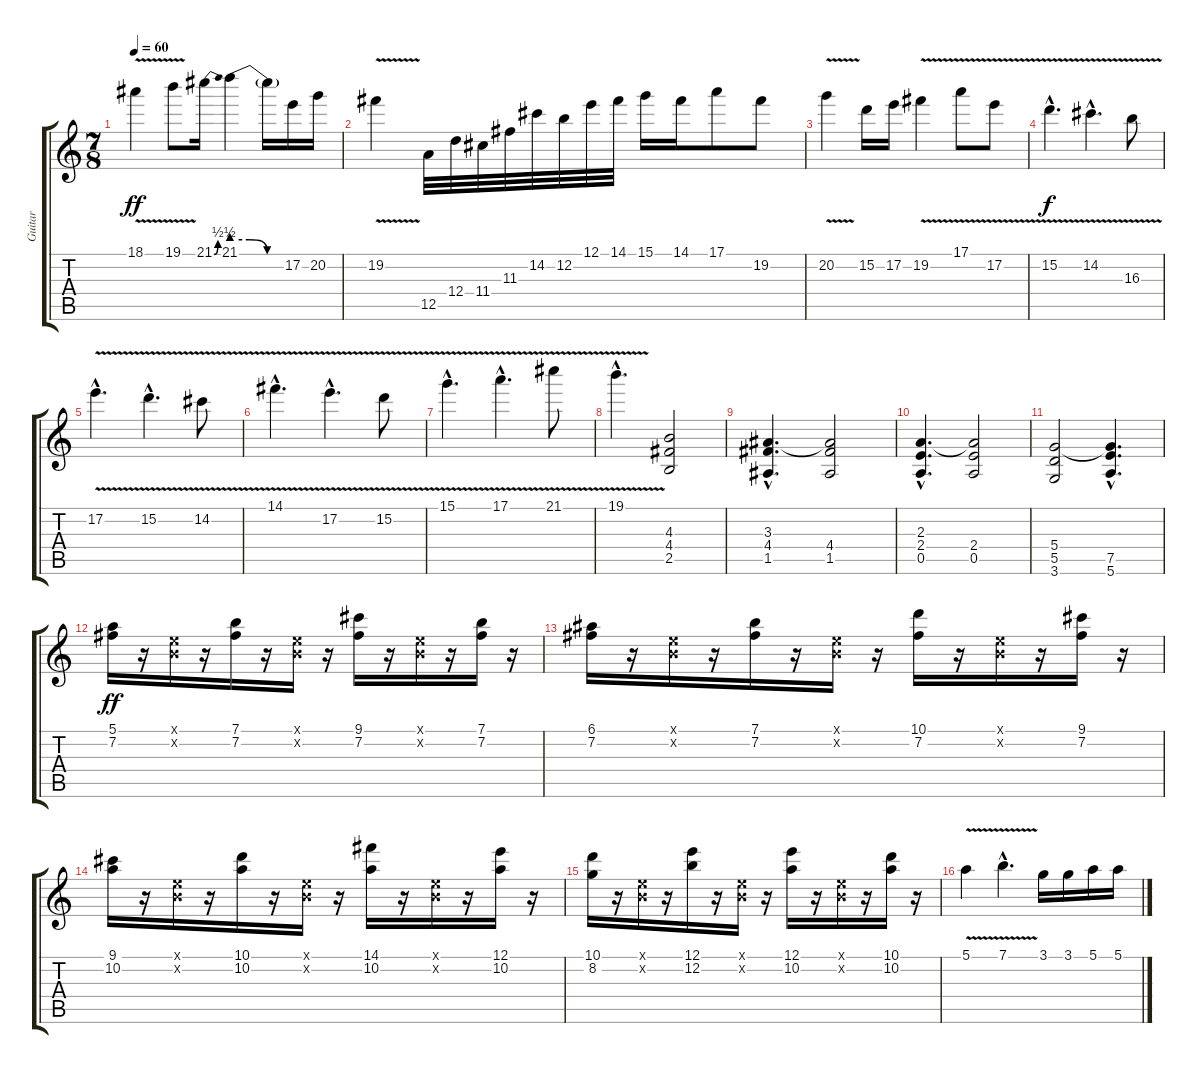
\track ("Guitar" "Guitar") {instrument overdrivenguitar}
\staff {score tabs}
\tuning (E4 B3 G3 D3 A2 E2) {hide}
\ts (7 8)
\tempo 60
\clef g2
\ks c
18.1{v}.4{dy ff} 19.1{v}.8 21.1{be (bend 0 0 60 2)}.16 21.1{be (custom 0 2 20 2 40 0 60 0)}.4 21.1{t}.16 17.2.16 20.2.16 |
19.2{v}.4 12.5.32 12.4.32 11.4.32 11.3.32 14.2.32 12.2.32 12.1.32 14.1.32 15.1.16 14.1.16 17.1.8 19.2.8 |
20.2{v}.4 15.2.16 17.2.16 19.2{v}.4 17.1{v}.8 17.2{v}.8 |
15.2{v hac}.4{d dy f} 14.2{v hac}.4{d} 16.3{v}.8 |
17.2{v hac}.4{d} 15.2{v hac}.4{d} 14.2{v}.8 |
14.1{v hac}.4{d} 17.2{v hac}.4{d} 15.2{v}.8 |
15.1{v hac}.4{d} 17.1{v hac}.4{d} 21.1{v}.8 |
19.1{v hac}.4{d} (4.3 4.4 2.5).2{volume 13} |
(3.3{hac} 4.4{hac} 1.5{hac}).4{d} (3.3{t} 4.4 1.5).2 |
(2.3{hac} 2.4{hac} 0.5{hac}).4{d} (2.3{t} 2.4 0.5).2 |
(5.4 5.5 3.6).2 (5.4{hac t} 7.5{hac} 5.6{hac}).4{d} |
(5.1 7.2).16{dy ff volume 14} r.16 (0.1{x} 0.2{x}).16 r.16 (7.1 7.2).16 r.16 (0.1{x} 0.2{x}).16 r.16 (9.1 7.2).16 r.16 (0.1{x} 0.2{x}).16 r.16 (7.1 7.2).16 r.16 |
(6.1 7.2).16 r.16 (0.1{x} 0.2{x}).16 r.16 (7.1 7.2).16 r.16 (0.1{x} 0.2{x}).16 r.16 (10.1 7.2).16 r.16 (0.1{x} 0.2{x}).16 r.16 (9.1 7.2).16 r.16 |
(9.1 10.2).16 r.16 (0.1{x} 0.2{x}).16 r.16 (10.1 10.2).16 r.16 (0.1{x} 0.2{x}).16 r.16 (14.1 10.2).16 r.16 (0.1{x} 0.2{x}).16 r.16 (12.1 10.2).16 r.16 |
(10.1 8.2).16 r.16 (0.1{x} 0.2{x}).16 r.16 (12.1 12.2).16 r.16 (0.1{x} 0.2{x}).16 r.16 (12.1 10.2).16 r.16 (0.1{x} 0.2{x}).16 r.16 (10.1 10.2).16 r.16 |
5.1{v}.4 7.1{v hac}.4{d} 3.1.16 3.1.16 5.1.16 5.1.16
